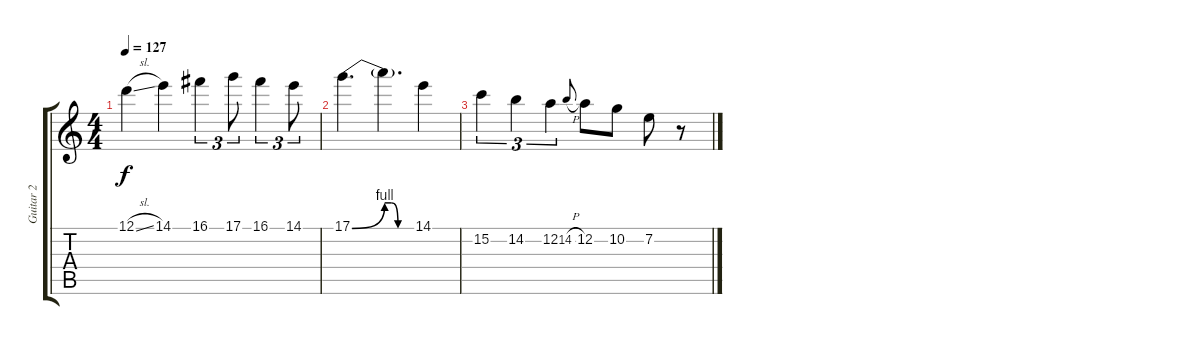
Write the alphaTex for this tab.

\track ("Guitar 2" "Guitar 2") {instrument overdrivenguitar}
\staff {score tabs}
\tuning (D4 A3 F3 C3 G2 C2) {hide}
\ts (4 4)
\tempo 127
\clef g2
\ks c
12.1{sl}.4{dy f} 14.1.4 16.1.4{tu (3 2)} 17.1.8{tu (3 2)} 16.1.4{tu (3 2)} 14.1.8{tu (3 2)} |
17.1{be (bend 0 0 60 4)}.4{d} 17.1{be (custom 0 4 15 4 30 0 60 0) t}.4{d} 14.1.4 |
15.2.4{tu (3 2)} 14.2.4{tu (3 2)} 12.2.4{tu (3 2)} 14.2{h}.8{gr onbeat} 12.2.8 10.2.8 7.2.8 r.8
